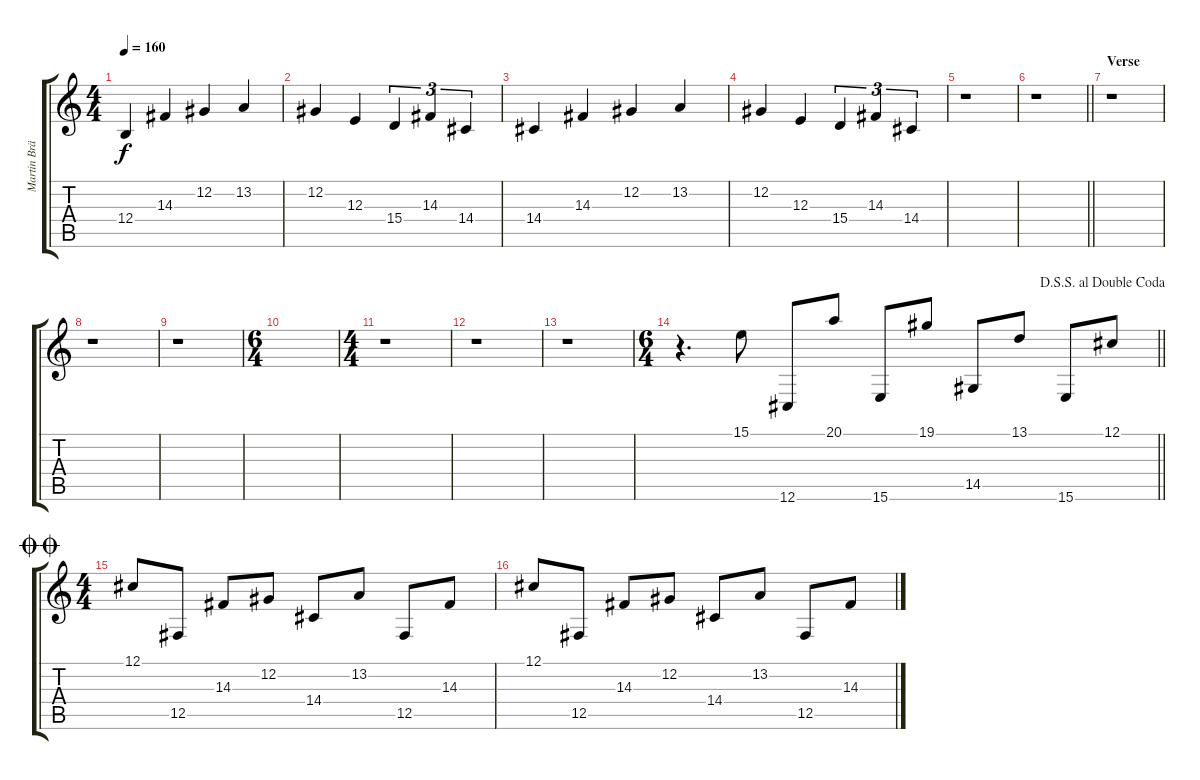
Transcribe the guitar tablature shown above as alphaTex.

\track ("Martin Brändström" "Martin Brä") {instrument brightacousticpiano}
\staff {score tabs}
\tuning (Db4 Ab3 E3 B2 Gb2 Db2) {hide}
\ts (4 4)
\tempo 160
\clef g2
\ks c
12.4.4{dy f} 14.3.4 12.2.4 13.2.4 |
12.2.4 12.3.4 15.4.4{tu (3 2)} 14.3.4{tu (3 2)} 14.4.4{tu (3 2)} |
14.4.4 14.3.4 12.2.4 13.2.4 |
12.2.4 12.3.4 15.4.4{tu (3 2)} 14.3.4{tu (3 2)} 14.4.4{tu (3 2)} |
r.1 |
\barLineRight lightlight
r.1 |
\section ("" "Verse")
r.1 |
r.1 |
r.1 |
\ts (6 4)
|
\ts (4 4)
r.1 |
r.1 |
r.1 |
\ts (6 4)
\jump dalsegnosegnoaldoublecoda
\barLineRight lightlight
r.4{d} 15.1.8 12.6.8 20.1.8 15.6.8 19.1.8 14.5.8 13.1.8 15.6.8 12.1.8 |
\ts (4 4)
\jump doublecoda
12.1.8 12.5.8 14.3.8 12.2.8 14.4.8 13.2.8 12.5.8 14.3.8 |
12.1.8 12.5.8 14.3.8 12.2.8 14.4.8 13.2.8 12.5.8 14.3.8
